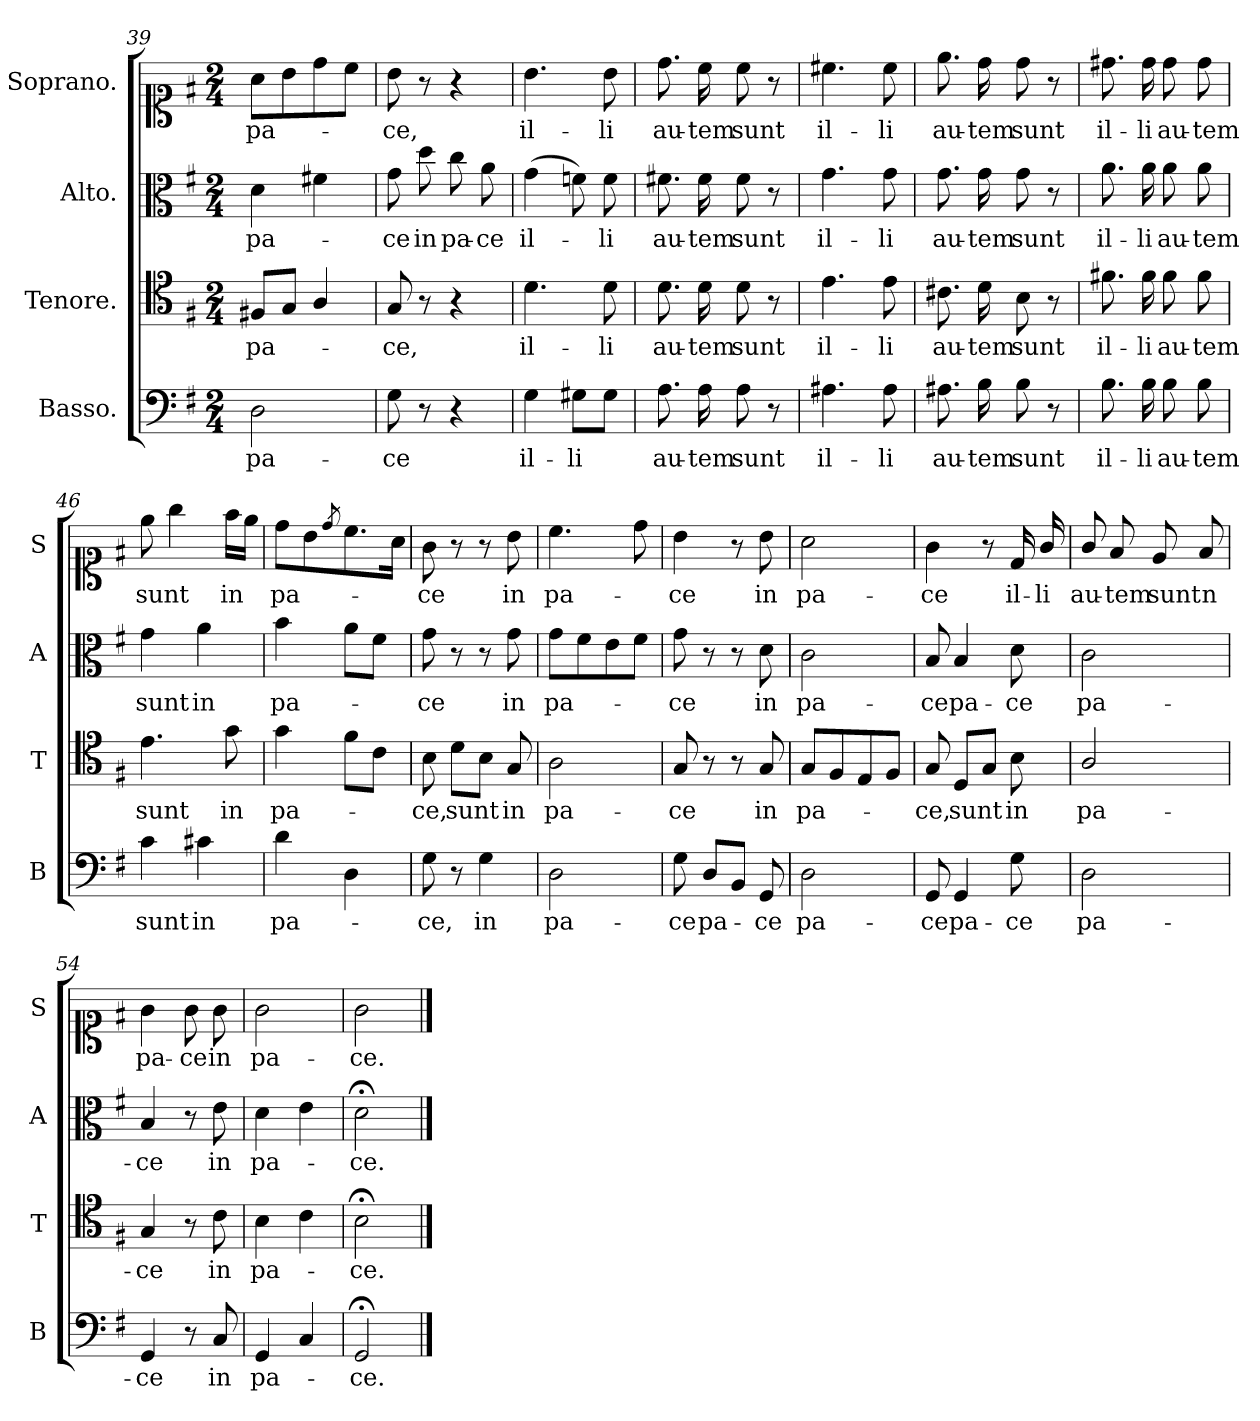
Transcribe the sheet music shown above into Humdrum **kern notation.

**kern	**text	**kern	**text	**kern	**text	**kern	**text
*part4	*part4	*part3	*part3	*part2	*part2	*part1	*part1
*staff4	*staff4	*staff3	*staff3	*staff2	*staff2	*staff1	*staff1
*I"Basso.	*	*I"Tenore.	*	*I"Alto.	*	*I"Soprano.	*
*I'B	*	*I'T	*	*I'A	*	*I'S	*
*clefF4	*	*clefC4	*	*clefC3	*	*clefC1	*
*k[f#]	*	*k[f#]	*	*k[f#]	*	*k[f#]	*
*M2/4	*	*M2/4	*	*M2/4	*	*M2/4	*
=39	=39	=39	=39	=39	=39	=39	=39
2D\	pa-	8F#X/L	pa-	4d\	pa-	8a\L	pa-
.	.	8G/J	.	.	.	8b\	.
.	.	4A/	.	4f#X\	.	8dd\	.
.	.	.	.	.	.	8cc\J	.
=40	=40	=40	=40	=40	=40	=40	=40
8G\	-ce	8G/	-ce,	8g\	-ce	8b\	-ce,
8r	.	8r	.	8dd\	in	8r	.
4r	.	4r	.	8cc\	pa-	4r	.
.	.	.	.	8a\	-ce	.	.
=41	=41	=41	=41	=41	=41	=41	=41
4G\	il-	4.d\	il-	(>4g\	il-	4.b\	il-
8G#X\L	-li	.	.	8fn\)	.	.	.
8G#\J	.	8d\	-li	8f\	-li	8b\	-li
=42	=42	=42	=42	=42	=42	=42	=42
8.A\	au-	8.d\	au-	8.f#X\	au-	8.dd\	au-
16A\	-tem	16d\	-tem	16f#\	-tem	16cc\	-tem
8A\	sunt	8d\	sunt	8f#\	sunt	8cc\	sunt
8r	.	8r	.	8r	.	8r	.
=43	=43	=43	=43	=43	=43	=43	=43
4.A#X\	il-	4.e\	il-	4.g\	il-	4.cc#X\	il-
8A#\	-li	8e\	-li	8g\	-li	8cc#\	-li
=44	=44	=44	=44	=44	=44	=44	=44
8.A#X\	au-	8.c#X\	au-	8.g\	au-	8.ee\	au-
16B\	-tem	16d\	-tem	16g\	-tem	16dd\	-tem
8B\	sunt	8B\	sunt	8g\	sunt	8dd\	sunt
8r	.	8r	.	8r	.	8r	.
=45	=45	=45	=45	=45	=45	=45	=45
8.B\	il-	8.f#X\	il-	8.a\	il-	8.dd#X\	il-
16B\	-li	16f#\	-li	16a\	-li	16dd#\	-li
8B\	au-	8f#\	au-	8a\	au-	8dd#\	au-
8B\	-tem	8f#\	-tem	8a\	-tem	8dd#\	-tem
=46	=46	=46	=46	=46	=46	=46	=46
4c\	sunt	4.e\	sunt	4g\	sunt	8ee\	sunt
.	.	.	.	.	.	4gg\	.
4c#X\	in	.	.	4a\	in	.	.
.	.	8g\	in	.	.	16ff#\LL	in
.	.	.	.	.	.	16ee\JJ	.
=47	=47	=47	=47	=47	=47	=47	=47
4d\	pa-	4g\	pa-	4b\	pa-	8dd\L	pa-
.	.	.	.	.	.	8b\	.
.	.	.	.	.	.	8qdd/	.
4D\	.	8f#\L	.	8a\L	.	8.cc\	.
.	.	8c\J	.	8f#\J	.	.	.
.	.	.	.	.	.	16a\Jk	.
=48	=48	=48	=48	=48	=48	=48	=48
8G\	-ce,	8B\	-ce,	8g\	-ce	8g\	-ce
8r	.	8d\L	sunt	8r	.	8r	.
4G\	in	8B\J	.	8r	.	8r	.
.	.	8G/	in	8g\	in	8b\	in
=49	=49	=49	=49	=49	=49	=49	=49
2D\	pa-	2A\	pa-	8g\L	pa-	4.cc\	pa-
.	.	.	.	8f#\	.	.	.
.	.	.	.	8e\	.	.	.
.	.	.	.	8f#\J	.	8dd\	.
=50	=50	=50	=50	=50	=50	=50	=50
8G\	-ce	8G/	-ce	8g\	-ce	4b\	-ce
8D/L	pa-	8r	.	8r	.	.	.
8BB/J	.	8r	.	8r	.	8r	.
8GG/	-ce	8G/	in	8d\	in	8b\	in
=51	=51	=51	=51	=51	=51	=51	=51
2D\	pa-	8G/L	pa-	2c\	pa-	2a\	pa-
.	.	8F#/	.	.	.	.	.
.	.	8E/	.	.	.	.	.
.	.	8F#/J	.	.	.	.	.
=52	=52	=52	=52	=52	=52	=52	=52
8GG/	-ce	8G/	-ce,	8B/	-ce	4g\	-ce
4GG/	pa-	8D/L	sunt	4B/	pa-	.	.
.	.	8G/J	.	.	.	8r	.
8G\	-ce	8B\	in	8d\	-ce	16d/	il-
.	.	.	.	.	.	16g/	-li
=53	=53	=53	=53	=53	=53	=53	=53
2D\	pa-	2A/	pa-	2c\	pa-	8g/	au-
.	.	.	.	.	.	8f#/	-tem
.	.	.	.	.	.	8e/	sunt
.	.	.	.	.	.	8f#/	n
=54	=54	=54	=54	=54	=54	=54	=54
4GG/	-ce	4G/	-ce	4B/	-ce	4g\	pa-
8r	.	8r	.	8r	.	8g\	-ce
8C/	in	8c\	in	8e\	in	8g\	in
=55	=55	=55	=55	=55	=55	=55	=55
4GG/	pa-	4B\	pa-	4d\	pa-	2g\	pa-
4C/	.	4c\	.	4e\	.	.	.
=56	=56	=56	=56	=56	=56	=56	=56
2GG;</	-ce.	2B;<\	-ce.	2d;<\	-ce.	2g\	-ce.
==	==	==	==	==	==	==	==
*-	*-	*-	*-	*-	*-	*-	*-
